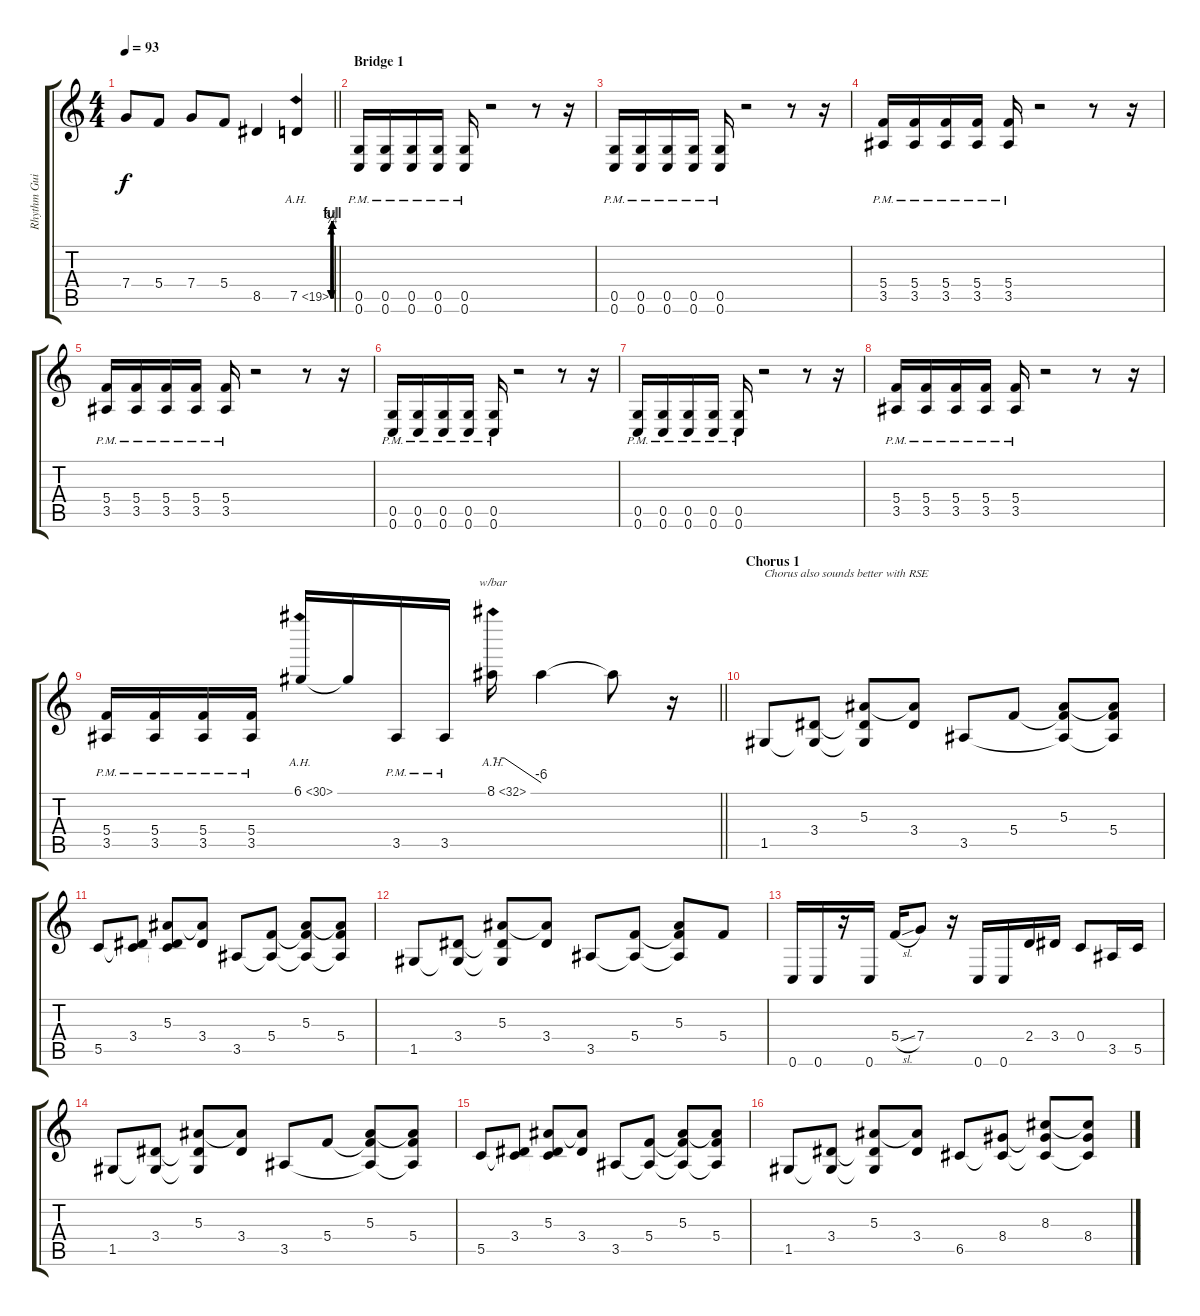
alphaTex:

\track ("Rhythm Guitar R/Alexi" "Rhythm Gui") {instrument distortionguitar}
\staff {score tabs}
\tuning (D4 A3 F3 C3 G2 C2) {hide}
\ts (4 4)
\tempo 93
\clef g2
\barLineRight lightlight
\ks c
7.4.8{dy f} 5.4.8 7.4.8 5.4.8 8.5.4 7.5{be (custom 0 0 11 0 20 4 28 0 35 4 42 0 47 3 51 0 60 0) ah 12}.4 |
\section ("" "Bridge 1")
(0.5{pm} 0.6{pm}).16 (0.5{pm} 0.6{pm}).16 (0.5{pm} 0.6{pm}).16 (0.5{pm} 0.6{pm}).16 (0.5{pm} 0.6{pm}).16 r.2 r.8 r.16 |
(0.5{pm} 0.6{pm}).16 (0.5{pm} 0.6{pm}).16 (0.5{pm} 0.6{pm}).16 (0.5{pm} 0.6{pm}).16 (0.5{pm} 0.6{pm}).16 r.2 r.8 r.16 |
(5.4{pm} 3.5{pm}).16 (5.4{pm} 3.5{pm}).16 (5.4{pm} 3.5{pm}).16 (5.4{pm} 3.5{pm}).16 (5.4{pm} 3.5{pm}).16 r.2 r.8 r.16 |
(5.4{pm} 3.5{pm}).16 (5.4{pm} 3.5{pm}).16 (5.4{pm} 3.5{pm}).16 (5.4{pm} 3.5{pm}).16 (5.4{pm} 3.5{pm}).16 r.2 r.8 r.16 |
(0.5{pm} 0.6{pm}).16 (0.5{pm} 0.6{pm}).16 (0.5{pm} 0.6{pm}).16 (0.5{pm} 0.6{pm}).16 (0.5{pm} 0.6{pm}).16 r.2 r.8 r.16 |
(0.5{pm} 0.6{pm}).16 (0.5{pm} 0.6{pm}).16 (0.5{pm} 0.6{pm}).16 (0.5{pm} 0.6{pm}).16 (0.5{pm} 0.6{pm}).16 r.2 r.8 r.16 |
(5.4{pm} 3.5{pm}).16 (5.4{pm} 3.5{pm}).16 (5.4{pm} 3.5{pm}).16 (5.4{pm} 3.5{pm}).16 (5.4{pm} 3.5{pm}).16 r.2 r.8 r.16 |
\barLineRight lightlight
(5.4{pm} 3.5{pm}).16 (5.4{pm} 3.5{pm}).16 (5.4{pm} 3.5{pm}).16 (5.4{pm} 3.5{pm}).16 6.1{ah 24}.16 6.1{t}.16 3.5{pm}.16 3.5{pm}.16 8.1{ah 24}.16{tbe (custom default 0 0 14 0 60 -24)} 8.1{t}.4 8.1{t}.8 r.16 |
\section ("" "Chorus 1")
1.5.8{txt "Chorus also sounds better with RSE"} (3.4 1.5{t}).8 (5.3 3.4{t} 1.5{t}).8 (5.3{t} 3.4).8 3.5.8 5.4.8 (5.3 5.4{t} 3.5{t}).8 (5.3{t} 5.4 3.5{t}).8 |
5.5.8 (3.4 5.5{t}).8 (5.3 3.4{t} 5.5{t}).8 (5.3{t} 3.4).8 3.5.8 (5.4 3.5{t}).8 (5.3 5.4{t} 3.5{t}).8 (5.3{t} 5.4 3.5{t}).8 |
1.5.8 (3.4 1.5{t}).8 (5.3 3.4{t} 1.5{t}).8 (5.3{t} 3.4).8 3.5.8 (5.4 3.5{t}).8 (5.3 5.4{t} 3.5{t}).8 5.4.8 |
0.6.16 0.6.16 r.16 0.6.16 5.4{sl}.16 7.4.8 r.16 0.6.16 0.6.16 2.4.16 3.4.16 0.4.8 3.5.16 5.5.16 |
1.5.8 (3.4 1.5{t}).8 (5.3 3.4{t} 1.5{t}).8 (5.3{t} 3.4).8 3.5.8 5.4.8 (5.3 5.4{t} 3.5{t}).8 (5.3{t} 5.4 3.5{t}).8 |
5.5.8 (3.4 5.5{t}).8 (5.3 3.4{t} 5.5{t}).8 (5.3{t} 3.4).8 3.5.8 (5.4 3.5{t}).8 (5.3 5.4{t} 3.5{t}).8 (5.3{t} 5.4 3.5{t}).8 |
1.5.8 (3.4 1.5{t}).8 (5.3 3.4{t} 1.5{t}).8 (5.3{t} 3.4).8 6.5.8 (8.4 6.5{t}).8 (8.3 8.4{t} 6.5{t}).8 (8.3{t} 8.4 6.5{t}).8
